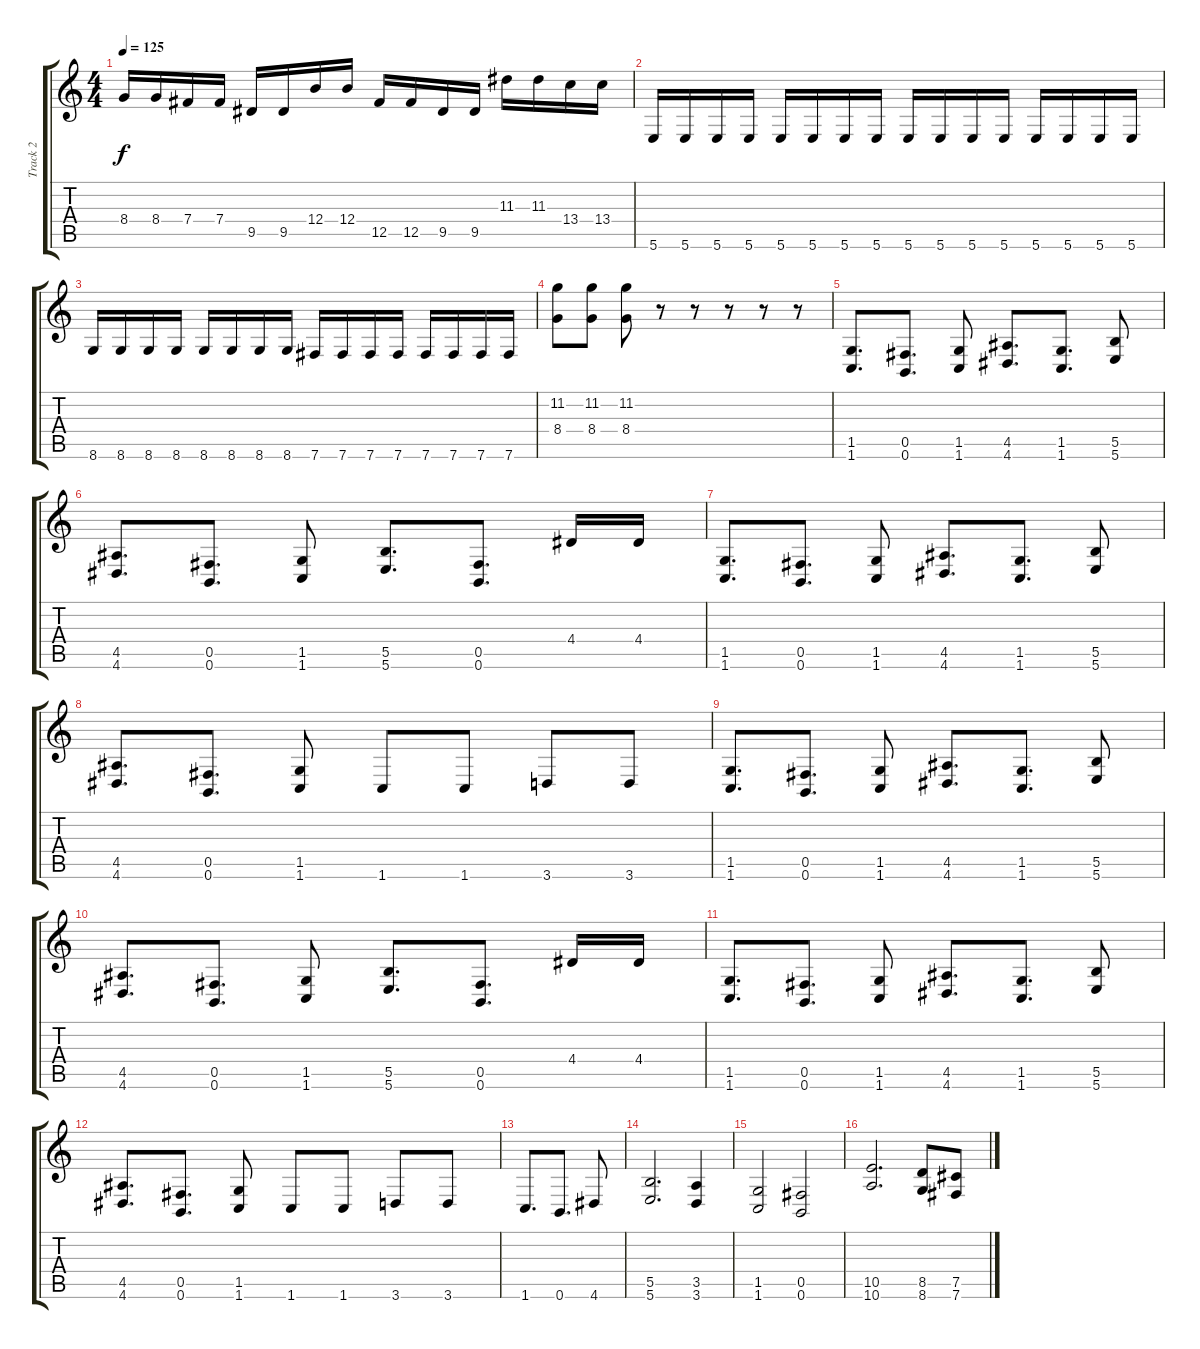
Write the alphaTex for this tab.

\track ("Track 2" "Track 2") {instrument distortionguitar}
\staff {score tabs}
\tuning (Db4 Ab3 E3 B2 Gb2 B1) {hide}
\ts (4 4)
\tempo 125
\clef g2
\ks c
8.4.16{dy f} 8.4.16 7.4.16 7.4.16 9.5.16 9.5.16 12.4.16 12.4.16 12.5.16 12.5.16 9.5.16 9.5.16 11.3.16 11.3.16 13.4.16 13.4.16 |
5.6.16 5.6.16 5.6.16 5.6.16 5.6.16 5.6.16 5.6.16 5.6.16 5.6.16 5.6.16 5.6.16 5.6.16 5.6.16 5.6.16 5.6.16 5.6.16 |
8.6.16 8.6.16 8.6.16 8.6.16 8.6.16 8.6.16 8.6.16 8.6.16 7.6.16 7.6.16 7.6.16 7.6.16 7.6.16 7.6.16 7.6.16 7.6.16 |
(11.2 8.4).8 (11.2 8.4).8 (11.2 8.4).8 r.8 r.8 r.8 r.8 r.8 |
(1.5 1.6).8{d} (0.5 0.6).8{d} (1.5 1.6).8 (4.5 4.6).8{d} (1.5 1.6).8{d} (5.5 5.6).8 |
(4.5 4.6).8{d} (0.5 0.6).8{d} (1.5 1.6).8 (5.5 5.6).8{d} (0.5 0.6).8{d} 4.4.16 4.4.16 |
(1.5 1.6).8{d} (0.5 0.6).8{d} (1.5 1.6).8 (4.5 4.6).8{d} (1.5 1.6).8{d} (5.5 5.6).8 |
(4.5 4.6).8{d} (0.5 0.6).8{d} (1.5 1.6).8 1.6.8 1.6.8 3.6.8 3.6.8 |
(1.5 1.6).8{d} (0.5 0.6).8{d} (1.5 1.6).8 (4.5 4.6).8{d} (1.5 1.6).8{d} (5.5 5.6).8 |
(4.5 4.6).8{d} (0.5 0.6).8{d} (1.5 1.6).8 (5.5 5.6).8{d} (0.5 0.6).8{d} 4.4.16 4.4.16 |
(1.5 1.6).8{d} (0.5 0.6).8{d} (1.5 1.6).8 (4.5 4.6).8{d} (1.5 1.6).8{d} (5.5 5.6).8 |
(4.5 4.6).8{d} (0.5 0.6).8{d} (1.5 1.6).8 1.6.8 1.6.8 3.6.8 3.6.8 |
1.6.8{d} 0.6.8{d} 4.6.8 |
(5.5 5.6).2{d} (3.5 3.6).4 |
(1.5 1.6).2 (0.5 0.6).2 |
(10.5 10.6).2{d} (8.5 8.6).8 (7.5 7.6).8
